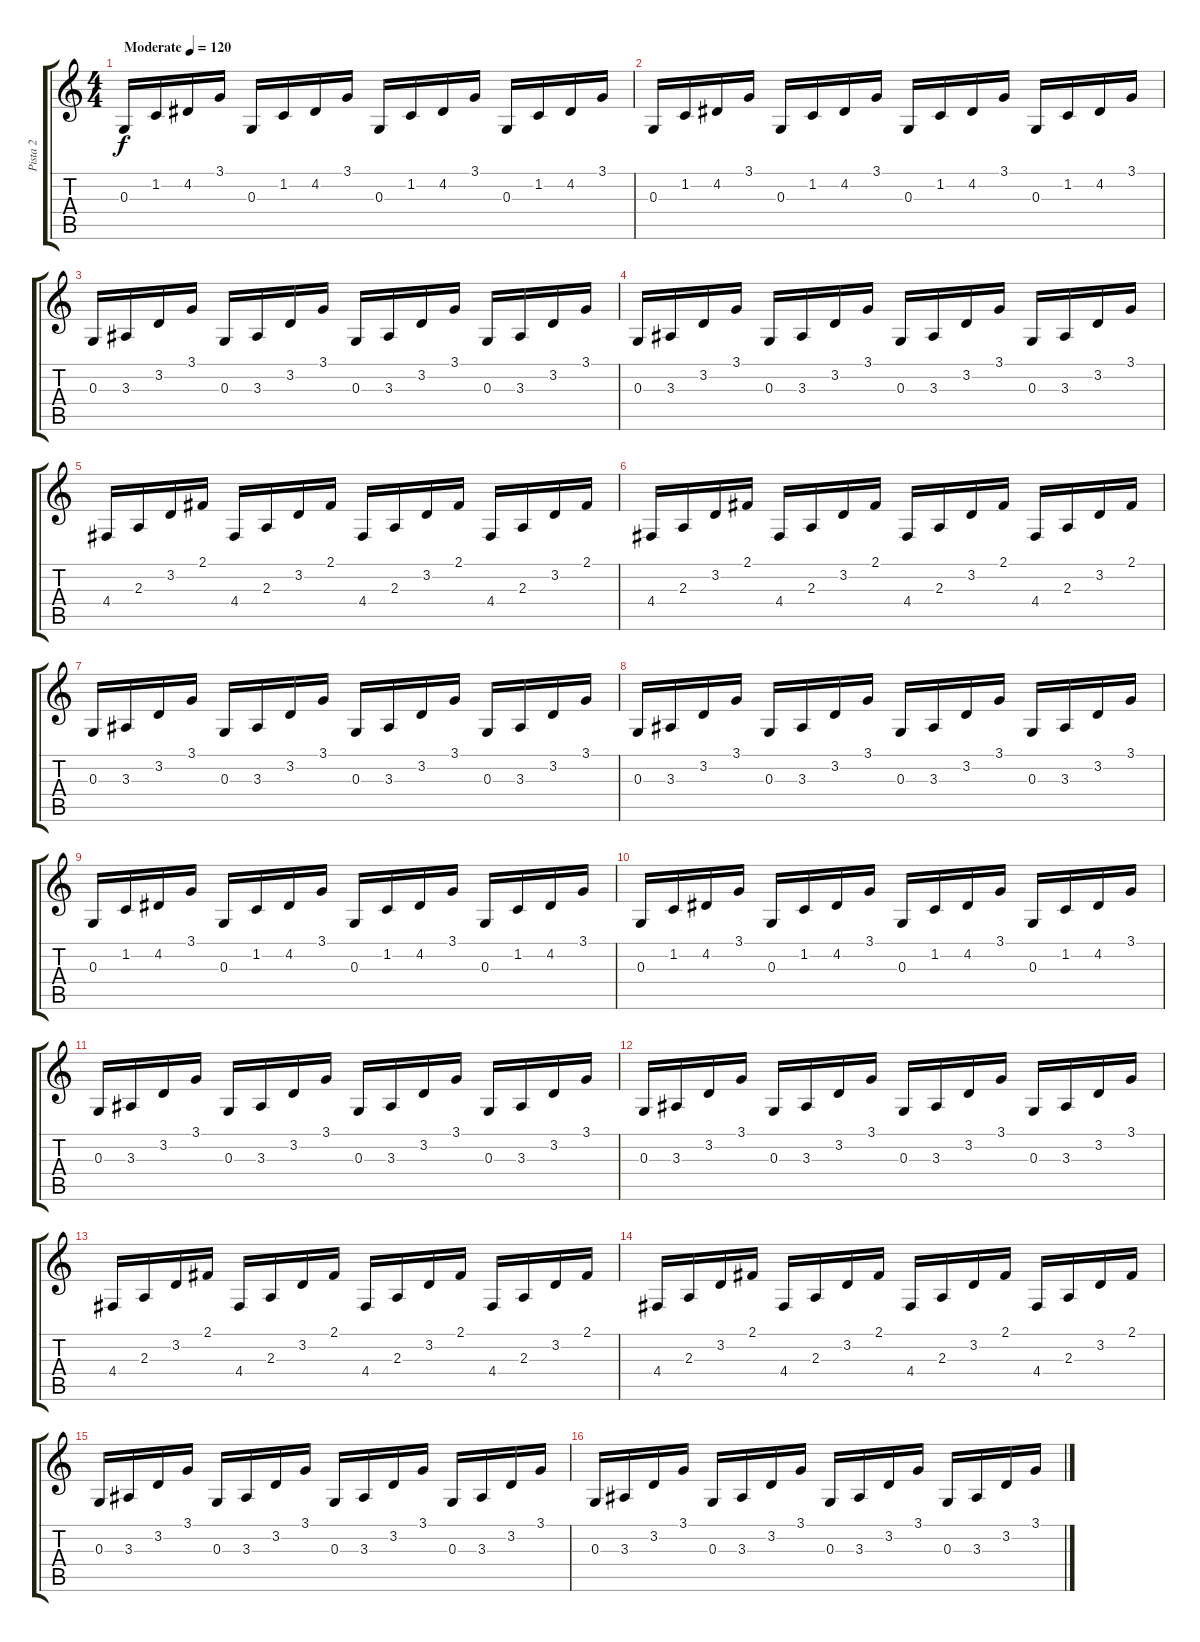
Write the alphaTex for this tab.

\track ("Pista 2" "Pista 2") {instrument acousticgrandpiano}
\staff {score tabs}
\tuning (E4 B3 G3 D3 A2 E2) {hide}
\ts (4 4)
\tempo (120 "Moderate")
\clef g2
\ks c
0.3.16{dy f instrument acousticgrandpiano} 1.2.16 4.2.16 3.1.16 0.3.16 1.2.16 4.2.16 3.1.16 0.3.16 1.2.16 4.2.16 3.1.16 0.3.16 1.2.16 4.2.16 3.1.16 |
0.3.16 1.2.16 4.2.16 3.1.16 0.3.16 1.2.16 4.2.16 3.1.16 0.3.16 1.2.16 4.2.16 3.1.16 0.3.16 1.2.16 4.2.16 3.1.16 |
0.3.16 3.3.16 3.2.16 3.1.16 0.3.16 3.3.16 3.2.16 3.1.16 0.3.16 3.3.16 3.2.16 3.1.16 0.3.16 3.3.16 3.2.16 3.1.16 |
0.3.16 3.3.16 3.2.16 3.1.16 0.3.16 3.3.16 3.2.16 3.1.16 0.3.16 3.3.16 3.2.16 3.1.16 0.3.16 3.3.16 3.2.16 3.1.16 |
4.4.16 2.3.16 3.2.16 2.1.16 4.4.16 2.3.16 3.2.16 2.1.16 4.4.16 2.3.16 3.2.16 2.1.16 4.4.16 2.3.16 3.2.16 2.1.16 |
4.4.16 2.3.16 3.2.16 2.1.16 4.4.16 2.3.16 3.2.16 2.1.16 4.4.16 2.3.16 3.2.16 2.1.16 4.4.16 2.3.16 3.2.16 2.1.16 |
0.3.16 3.3.16 3.2.16 3.1.16 0.3.16 3.3.16 3.2.16 3.1.16 0.3.16 3.3.16 3.2.16 3.1.16 0.3.16 3.3.16 3.2.16 3.1.16 |
0.3.16 3.3.16 3.2.16 3.1.16 0.3.16 3.3.16 3.2.16 3.1.16 0.3.16 3.3.16 3.2.16 3.1.16 0.3.16 3.3.16 3.2.16 3.1.16 |
0.3.16 1.2.16 4.2.16 3.1.16 0.3.16 1.2.16 4.2.16 3.1.16 0.3.16 1.2.16 4.2.16 3.1.16 0.3.16 1.2.16 4.2.16 3.1.16 |
0.3.16 1.2.16 4.2.16 3.1.16 0.3.16 1.2.16 4.2.16 3.1.16 0.3.16 1.2.16 4.2.16 3.1.16 0.3.16 1.2.16 4.2.16 3.1.16 |
0.3.16 3.3.16 3.2.16 3.1.16 0.3.16 3.3.16 3.2.16 3.1.16 0.3.16 3.3.16 3.2.16 3.1.16 0.3.16 3.3.16 3.2.16 3.1.16 |
0.3.16 3.3.16 3.2.16 3.1.16 0.3.16 3.3.16 3.2.16 3.1.16 0.3.16 3.3.16 3.2.16 3.1.16 0.3.16 3.3.16 3.2.16 3.1.16 |
4.4.16 2.3.16 3.2.16 2.1.16 4.4.16 2.3.16 3.2.16 2.1.16 4.4.16 2.3.16 3.2.16 2.1.16 4.4.16 2.3.16 3.2.16 2.1.16 |
4.4.16 2.3.16 3.2.16 2.1.16 4.4.16 2.3.16 3.2.16 2.1.16 4.4.16 2.3.16 3.2.16 2.1.16 4.4.16 2.3.16 3.2.16 2.1.16 |
0.3.16 3.3.16 3.2.16 3.1.16 0.3.16 3.3.16 3.2.16 3.1.16 0.3.16 3.3.16 3.2.16 3.1.16 0.3.16 3.3.16 3.2.16 3.1.16 |
0.3.16 3.3.16 3.2.16 3.1.16 0.3.16 3.3.16 3.2.16 3.1.16 0.3.16 3.3.16 3.2.16 3.1.16 0.3.16 3.3.16 3.2.16 3.1.16
